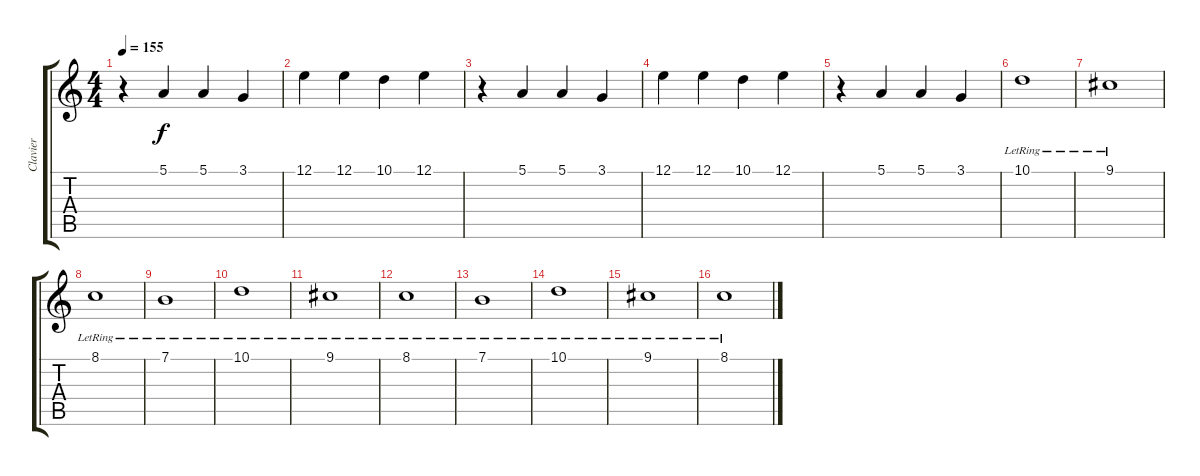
\track ("Clavier" "Clavier") {instrument stringensemble1}
\staff {score tabs}
\tuning (E4 B3 G3 D3 A2 E2) {hide}
\ts (4 4)
\tempo 155
\clef g2
\ks c
r.4{dy f} 5.1.4 5.1.4 3.1.4 |
12.1.4 12.1.4 10.1.4 12.1.4 |
r.4 5.1.4 5.1.4 3.1.4 |
12.1.4 12.1.4 10.1.4 12.1.4 |
r.4 5.1.4 5.1.4 3.1.4 |
10.1{lr}.1 |
9.1{lr}.1 |
8.1{lr}.1 |
7.1{lr}.1 |
10.1{lr}.1 |
9.1{lr}.1 |
8.1{lr}.1 |
7.1{lr}.1 |
10.1{lr}.1 |
9.1{lr}.1 |
8.1{lr}.1
